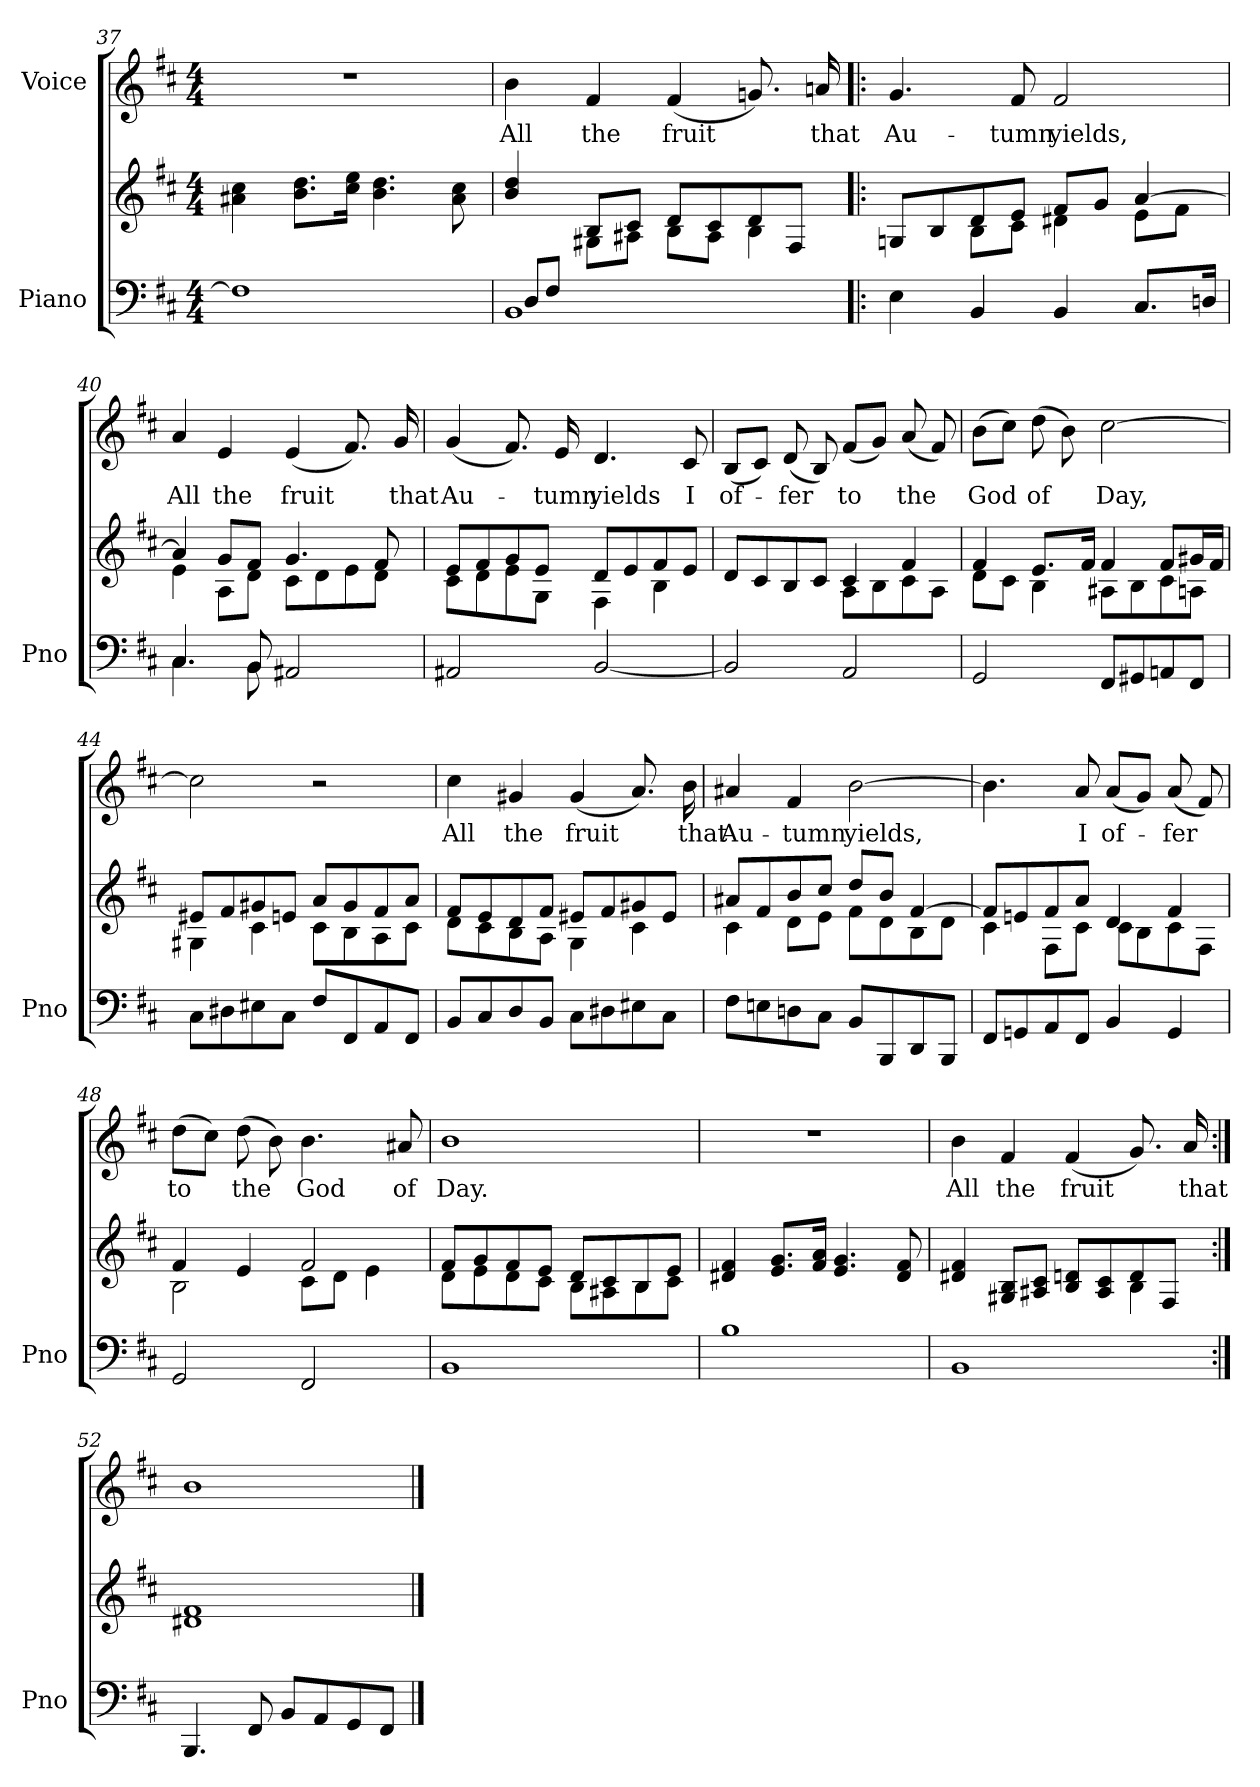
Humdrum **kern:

**kern	**kern	**kern	**text
*part2	*part2	*part1	*part1
*staff3	*staff2	*staff1	*staff1
*I"Piano	*	*I"Voice	*
*I'Pno	*	*	*
*clefF4	*clefG2	*clefG2	*
*k[f#c#]	*k[f#c#]	*k[f#c#]	*
*M4/4	*M4/4	*M4/4	*
=37	=37	=37	=37
1F#]	4a#X\ 4cc#\	1r	.
.	8.b\ 8.dd\L	.	.
.	16cc#\ 16ee\Jk	.	.
.	4.b\ 4.dd\	.	.
.	8a#\ 8cc#\	.	.
=38	=38	=38	=38
*^	*^	*	*
1BB	8D/L	4b/ 4dd/	4ryy	4b\	All
.	8F#/J	.	.	.	.
.	2.ryy	8B/L	8G#X\L	4f#/	the
.	.	8c#/J	8A#X\J	.	.
.	.	8d/L	8B\L	(4f#/	fruit
.	.	8c#/	8A#\J	.	.
.	.	8d/	4B\	8.gn/)	.
.	.	8F#/J	.	.	.
.	.	.	.	16an/	that
*v	*v	*	*	*	*
!!LO:LB:g=z
=39!|:	=39!|:	=39!|:	=39!|:	=39!|:
4E\	8Gn/L	4ryy	4.g/	Au-
.	8B/	.	.	.
4BB/	8d/	8B\L	.	.
.	8e/J	8c#\J	8f#/	-tumn
4BB/	8f#/L	4d#X\	2f#/	yields,
.	8g/J	.	.	.
8.C#/L	[4a/	8e\L	.	.
.	.	8f#\J	.	.
16Dn/Jk	.	.	.	.
=40	=40	=40	=40	=40
*^	*	*	*	*
4.C#/	4.C#\	4a/]	4e\	4a/	All
.	.	8g/L	8A\L	4e/	the
8BB/	8BB\	8f#/J	8d\J	.	.
2AA#X/	2ryy	4.g/	8c#\L	(4e/	fruit
.	.	.	8d\	.	.
.	.	.	8e\	8.f#/)	.
.	.	8f#/	8d\J	.	.
.	.	.	.	16g/	that
*v	*v	*	*	*	*
=41	=41	=41	=41	=41
2AA#X/	8e/L	8c#\L	(4g/	Au-
.	8f#/	8d\	.	.
.	8g/	8e\	8.f#/)	.
.	8e/J	8G\J	.	.
.	.	.	16e/	-tumn
[2BB/	8d/L	4F#\	4.d/	yields
.	8e/	.	.	.
.	8f#/	4B\	.	.
.	8e/J	.	8c#/	I
!!LO:LB:g=z
=42	=42	=42	=42	=42
2BB/]	8d/L	2ryy	(8B/L	of-
.	8c#/	.	8c#/J)	.
.	8B/	.	(8d/	-fer
.	8c#/J	.	8B/)	.
2AA/	4c#/	8A\L	(8f#/L	to
.	.	8B\	8g/J)	.
.	4f#/	8c#\	(8a/	the
.	.	8A\J	8f#/)	.
=43	=43	=43	=43	=43
2GG/	4f#/	8d\L	(8b\L	God
.	.	8c#\J	8cc#\J)	.
.	8.e/L	4B\	(8dd\	of
.	.	.	8b\)	.
.	16f#/Jk	.	.	.
8FF#/L	4f#/	8A#X\L	[2cc#\	Day,
8GG#X/	.	8B\	.	.
8AAn/	8f#/L	8c#\	.	.
8FF#/J	16g#X/L	8An\J	.	.
.	16f#/JJ	.	.	.
=44	=44	=44	=44	=44
8C#\L	8e#X/L	4G#X\	2cc#\]	.
8D#X\	8f#/	.	.	.
8E#X\	8g#X/	4c#\	.	.
8C#\J	8en/J	.	.	.
8F#/L	8a/L	8c#\L	2r	.
8FF#/	8g#/	8B\	.	.
8AA/	8f#/	8A\	.	.
8FF#/J	8a/J	8c#\J	.	.
!!LO:PB:g=z
=45	=45	=45	=45	=45
8BB/L	8f#/L	8d\L	4cc#\	All
8C#/	8e/	8c#\	.	.
8D/	8d/	8B\	4g#X/	the
8BB/J	8f#/J	8A\J	.	.
8C#\L	8e#X/L	4G\	(4g#/	fruit
8D#X\	8f#/	.	.	.
8E#X\	8g#X/	4c#\	8.a/)	.
8C#\J	8e#/J	.	.	.
.	.	.	16b\	that
=46	=46	=46	=46	=46
8F#\L	8a#X/L	4c#\	4a#X/	Au-
8En\	8f#/	.	.	.
8Dn\	8b/	8d\L	4f#/	-tumn
8C#\J	8cc#/J	8e\J	.	.
8BB/L	8dd/L	8f#\L	[2b\	yields,
8BBB/	8b/J	8d\	.	.
8DD/	[4f#/	8B\	.	.
8BBB/J	.	8d\J	.	.
=47	=47	=47	=47	=47
8FF#/L	8f#/L]	4c#\	4.b\]	.
8GGn/	8en/	.	.	.
8AA/	8f#/	8F#\L	.	.
8FF#/J	8a/J	8c#\J	8a/	I
4BB/	4d/	8c#\L	(8a/L	of-
.	.	8B\	8g/J)	.
4GG/	4f#/	8c#\	(8a/	-fer
.	.	8F#\J	8f#/)	.
!!LO:LB:g=z
=48	=48	=48	=48	=48
2GG/	4f#/	2B\	(8dd\L	to
.	.	.	8cc#\J)	.
.	4e/	.	(8dd\	the
.	.	.	8b\)	.
2FF#/	2f#/	8c#\L	4.b\	God
.	.	8d\J	.	.
.	.	4e\	.	.
.	.	.	8a#X/	of
=49	=49	=49	=49	=49
1BB	8f#/L	8d\L	1b	Day.
.	8g/	8e\	.	.
.	8f#/	8d\	.	.
.	8e/J	8c#\J	.	.
.	8d/L	8B\L	.	.
.	8c#/	8A#X\	.	.
.	8B/	8B\	.	.
.	8e/J	8c#\J	.	.
*	*v	*v	*	*
=50	=50	=50	=50
1B	4d#X/ 4f#/	1r	.
.	8.e/ 8.g/L	.	.
.	16f#/ 16a/Jk	.	.
.	4.e/ 4.g/	.	.
.	8d#/ 8f#/	.	.
=51	=51	=51	=51
*	*^	*	*
1BB	4d#X/ 4f#/	2.ryy	4b\	All
.	8G#X/ 8B/L	.	4f#/	the
.	8A#X/ 8c#/J	.	.	.
.	8B/ 8dn/L	.	(4f#/	fruit
.	8A#/ 8c#/	.	.	.
.	8d/	4B\	8.g/)	.
.	8F#/J	.	.	.
.	.	.	16a/	that
*	*v	*v	*	*
!!LO:LB:g=z
=52:|!	=52:|!	=52:|!	=52:|!
4.BBB/	1d#X 1f#	1b	.
8FF#/	.	.	.
8BB/L	.	.	.
8AA/	.	.	.
8GG/	.	.	.
8FF#/J	.	.	.
==	==	==	==
*-	*-	*-	*-
